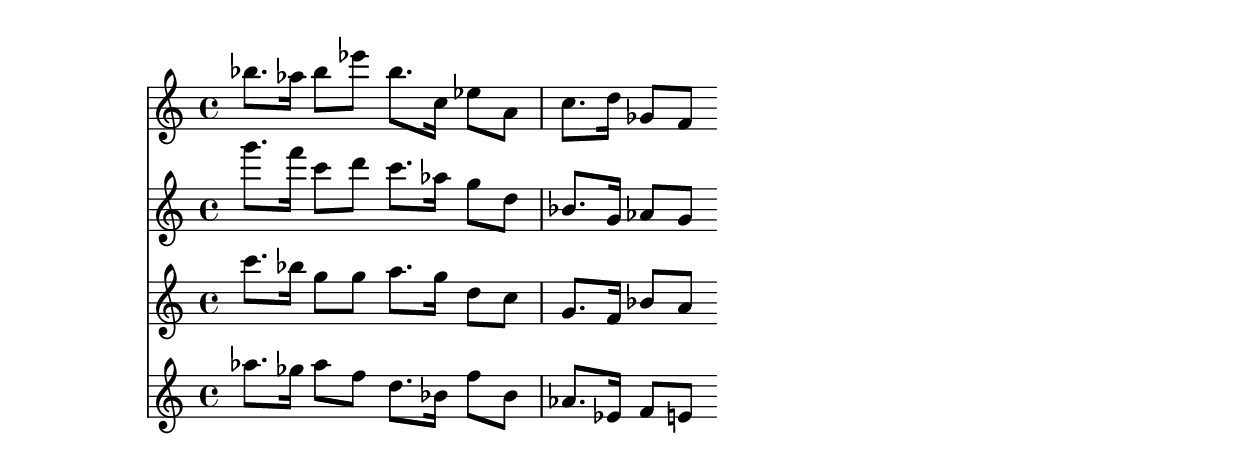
\version "2.19.82"
\language "english"

\header {
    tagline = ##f
}

\layout {}

\paper {}

\score {
    <<
        {
            bf''8.
            [
            af''16
            ]
            bf''8
            [
            ef'''8
            ]
            bf''8.
            [
            c''16
            ]
            ef''8
            [
            a'8
            ]
            c''8.
            [
            d''16
            ]
            gf'8
            [
            f'8
            ]
        }
        {
            g'''8.
            [
            f'''16
            ]
            c'''8
            [
            d'''8
            ]
            c'''8.
            [
            af''16
            ]
            g''8
            [
            d''8
            ]
            bf'8.
            [
            g'16
            ]
            af'8
            [
            g'8
            ]
        }
        {
            c'''8.
            [
            bf''16
            ]
            g''8
            [
            g''8
            ]
            a''8.
            [
            g''16
            ]
            d''8
            [
            c''8
            ]
            g'8.
            [
            f'16
            ]
            bf'8
            [
            a'8
            ]
        }
        {
            af''8.
            [
            gf''16
            ]
            af''8
            [
            f''8
            ]
            d''8.
            [
            bf'16
            ]
            f''8
            [
            bf'8
            ]
            af'8.
            [
            ef'16
            ]
            f'8
            [
            e'8
            ]
        }
    >>
}